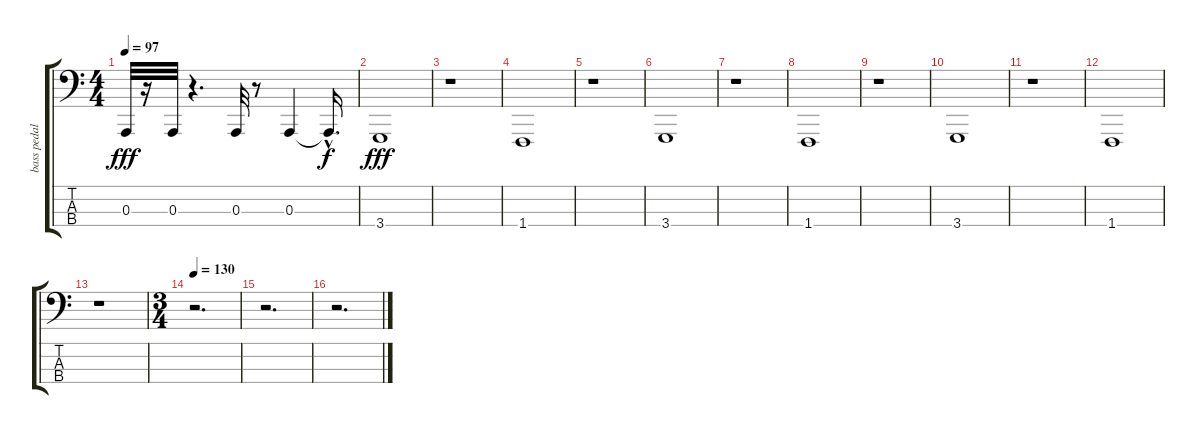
\track ("bass pedals" "bass pedal") {instrument synthbrass2}
\staff {score tabs}
\tuning (G2 D2 A1 E1) {hide}
\ts (4 4)
\tempo 97
\clef f4
\ks c
0.3.32{dy fff} r.16 0.3.32 r.4{d} 0.3.32 r.8 0.3.4 0.3{hac t}.16{d dy f} |
3.4.1{dy fff volume 16} |
r.1 |
1.4.1 |
r.1 |
3.4.1 |
r.1 |
1.4.1 |
r.1 |
3.4.1 |
r.1 |
1.4.1 |
r.1 |
\ts (3 4)
\tempo 130
r.2{d} |
r.2{d} |
r.2{d}
